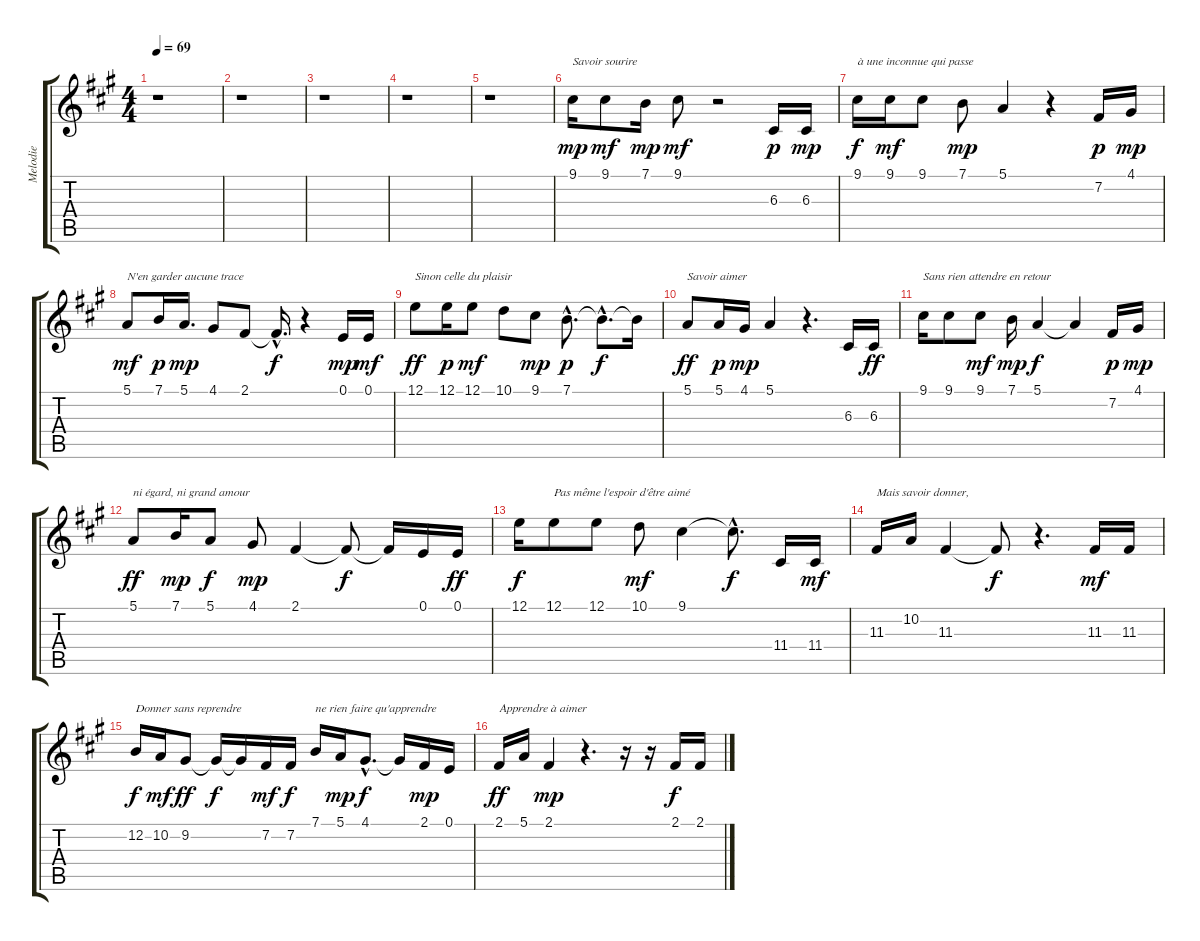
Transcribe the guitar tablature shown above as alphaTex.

\track ("Melodie  " "Melodie  ") {instrument acousticgrandpiano}
\staff {score tabs}
\tuning (E4 B3 G3 D3 A2 E2) {hide}
\ts (4 4)
\tempo 69
\clef g2
\ks f#minor
r.1{dy mp instrument acousticgrandpiano} |
r.1 |
r.1 |
r.1 |
r.1 |
9.1.16{txt "Savoir sourire"} 9.1.8{dy mf} 7.1.16{dy mp} 9.1.8{dy mf} r.2 6.3.16{dy p} 6.3.16{dy mp} |
9.1.16{txt "à une inconnue qui passe" dy f} 9.1.16{dy mf} 9.1.8 7.1.8{dy mp} 5.1.4 r.4 7.2.16{dy p} 4.1.16{dy mp} |
5.1.8{txt "N'en garder aucune trace" dy mf} 7.1.16{dy p} 5.1.16{d dy mp} 4.1.8 2.1.8 2.1{hac t}.16{d dy f} r.4 0.1.16{dy mp} 0.1.16{dy mf} |
12.1.8{txt "Sinon celle du plaisir " dy ff} 12.1.16{dy p} 12.1.8{dy mf} 10.1.8 9.1.8{dy mp} 7.1{hac}.8{d dy p} 7.1{hac t}.8{d dy f} 7.1{t}.16 |
5.1.8{txt "Savoir aimer " dy ff} 5.1.16{dy p} 4.1.16{dy mp} 5.1.4 r.4{d} 6.3.16 6.3.16{dy ff} |
9.1.16{txt "Sans rien attendre en retour"} 9.1.8 9.1.8{dy mf} 7.1.16{dy mp} 5.1.4{dy f} 5.1{t}.4 7.2.16{dy p} 4.1.16{dy mp} |
5.1.8{txt "ni égard, ni grand amour" dy ff} 7.1.16{dy mp} 5.1.8{dy f} 4.1.8{dy mp} 2.1.4 2.1{t}.8{dy f} 2.1{t}.16 0.1.16 0.1.16{dy ff} |
12.1.16{dy f} 12.1.8{txt "Pas même l'espoir d'être aimé"} 12.1.8 10.1.8{dy mf} 9.1.4 9.1{hac t}.8{d dy f} 11.4.16 11.4.16{dy mf} |
11.3.16{txt "Mais savoir donner, "} 10.2.16 11.3.4 11.3{t}.8{dy f} r.4{d} 11.3.16{dy mf} 11.3.16 |
12.2.16{txt "Donner sans reprendre" dy f} 10.2.16{dy mf} 9.2.8{dy ff} 9.2{t}.16{dy f} 9.2{t}.16 7.2.16{dy mf} 7.2.16{dy f} 7.1.16{txt "ne rien faire qu'apprendre"} 5.1.16{dy mp} 4.1{hac}.8{d dy f} 4.1{t}.16 2.1.16{dy mp} 0.1.16 |
2.1.16{txt "Apprendre à aimer" dy ff} 5.1.16 2.1.4{dy mp} r.4{d} r.16 r.16 2.1.16{dy f} 2.1.16
